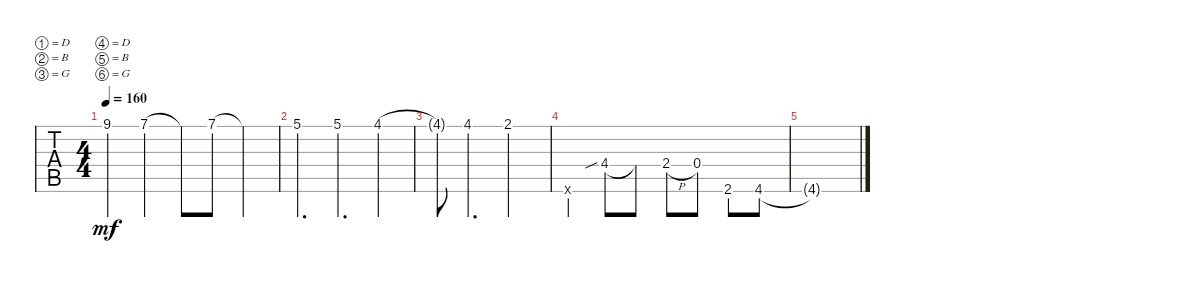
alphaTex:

\defaultSystemsLayout 4
\bracketExtendMode groupsimilarinstruments
\singleTrackTrackNamePolicy hidden
\multiTrackTrackNamePolicy hidden
\otherSystemsTrackNameOrientation horizontal
\track ("Dobro" "Dobro") {instrument acousticguitarsteel}
\staff {tabs}
\tuning (D4 B3 G3 D3 B2 G2)
\ts (4 4)
\tempo 160
\clef g2
\ks d
9.1{t}.4{dy mf} 7.1.4 7.1{t}.8 7.1.8 7.1{t}.4 |
5.1.4{d} 5.1.4{d} 4.1.4 |
4.1{t}.8 4.1.4{d} 2.1.2 |
0.6{x}.4 4.4{sib}.8 4.4{t}.8 2.4{h}.8 0.4.8 2.6.8 4.6.8 |
4.6{t}.1
